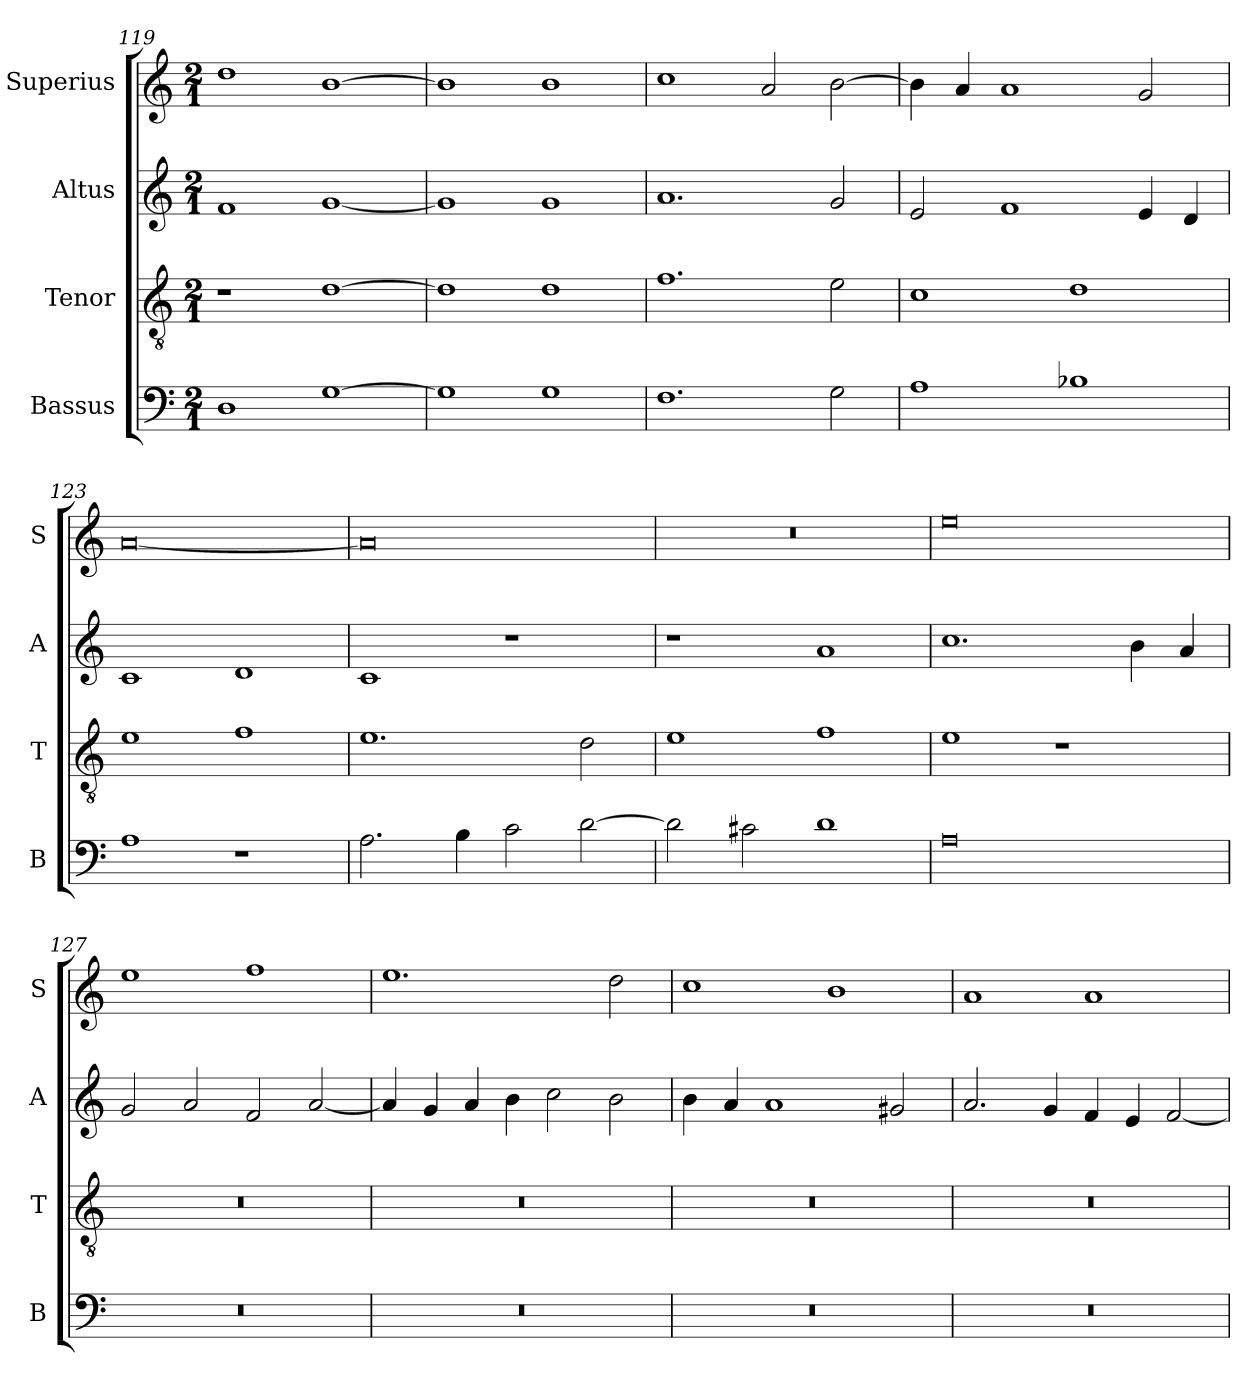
**kern	**kern	**kern	**kern
*part4	*part3	*part2	*part1
*staff4	*staff3	*staff2	*staff1
*I"Bassus	*I"Tenor	*I"Altus	*I"Superius
*I'B	*I'T	*I'A	*I'S
*clefF4	*clefGv2	*clefG2	*clefG2
*k[]	*k[]	*k[]	*k[]
*C:	*C:	*C:	*C:
*M2/1	*M2/1	*M2/1	*M2/1
=119	=119	=119	=119
1D	1r	1f	1dd
[1G	[1d	[1g	[1b
=120	=120	=120	=120
1G]	1d]	1g]	1b]
1G	1d	1g	1b
=121	=121	=121	=121
1.F	1.f	1.a	1cc
.	.	.	2a
2G	2e	2g	[2b
=122	=122	=122	=122
1A	1c	2e	4b]
.	.	.	4a
.	.	1f	1a
1B-X	1d	.	.
.	.	4e	2g
.	.	4d	.
=123	=123	=123	=123
1A	1e	1c	[0a
1r	1f	1d	.
=124	=124	=124	=124
2.A	1.e	1c	0a]
4B	.	.	.
2c	.	1r	.
[2d	2d	.	.
=125	=125	=125	=125
2d]	1e	1r	0r
2c#X	.	.	.
1d	1f	1a	.
=126	=126	=126	=126
0A	1e	1.cc	0ee
.	1r	.	.
.	.	4b	.
.	.	4a	.
=127	=127	=127	=127
0r	0r	2g	1ee
.	.	2a	.
.	.	2f	1ff
.	.	[2a	.
=128	=128	=128	=128
0r	0r	4a]	1.ee
.	.	4g	.
.	.	4a	.
.	.	4b	.
.	.	2cc	.
.	.	2b	2dd
=129	=129	=129	=129
0r	0r	4b	1cc
.	.	4a	.
.	.	1a	.
.	.	.	1b
.	.	2g#X	.
=130	=130	=130	=130
0r	0r	2.a	1a
.	.	4g	.
.	.	4f	1a
.	.	4e	.
.	.	[2f	.
=	=	=	=
*-	*-	*-	*-
